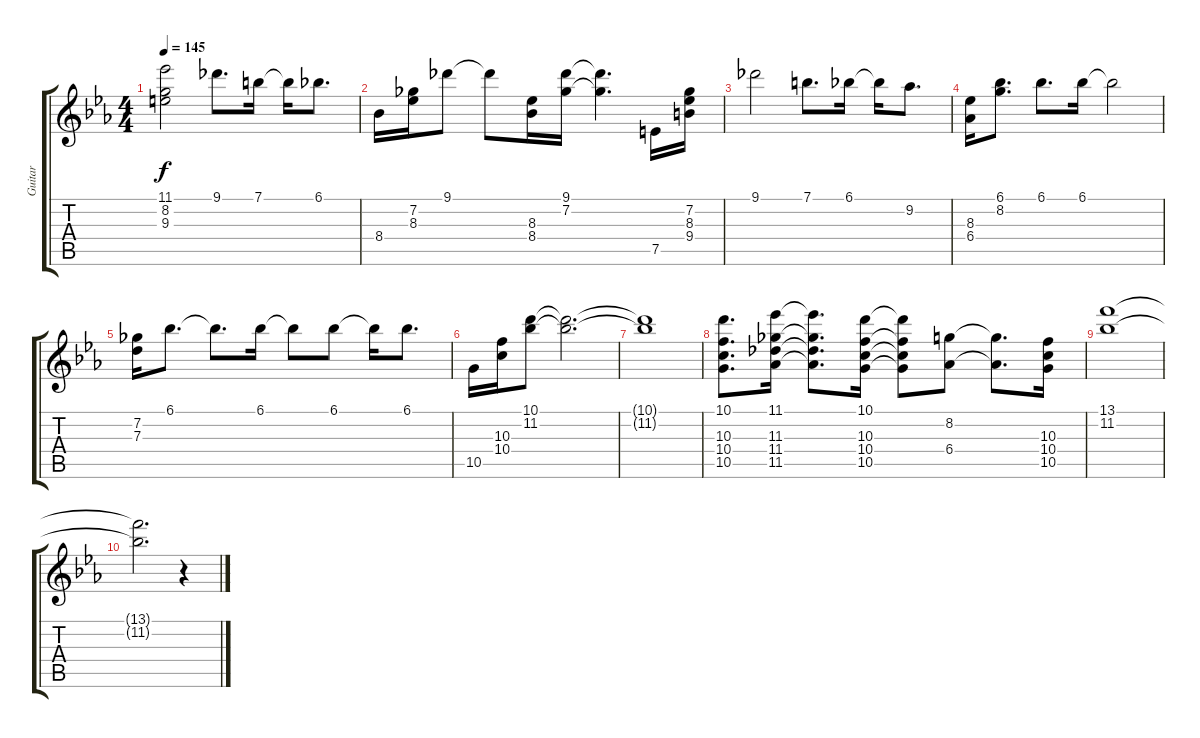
\track ("Guitar" "Guitar") {instrument electricguitarjazz}
\staff {score tabs}
\tuning (E4 B3 G3 D3 A2 E2) {hide}
\ts (4 4)
\tempo 145
\clef g2
\ks eb
(11.1{t} 8.2{t} 9.3{t}).2{dy f} 9.1.8{d} 7.1.16 7.1{t}.16 6.1.8{d} |
8.4.16 (7.2 8.3).16 9.1.8 9.1{t}.8 (8.3 8.4).16 (9.1 7.2).16 (9.1{t} 7.2{t}).4{d} 7.5.16 (7.2 8.3 9.4).16 |
9.1.2 7.1.8{d} 6.1.16 6.1{t}.16 9.2.8{d} |
(8.3 6.4).16 (6.1 8.2).8{d} 6.1.8{d} 6.1.16 6.1{t}.2 |
(7.2 7.3).16 6.1.8{d} 6.1{t}.8{d} 6.1.16 6.1{t}.8 6.1.8 6.1{t}.16 6.1.8{d} |
10.5.16 (10.3 10.4).16 (10.1 11.2).8 (10.1{t} 11.2{t}).2{d} |
(10.1{t} 11.2{t}).1 |
(10.1 10.3 10.4 10.5).8{d} (11.1 11.3 11.4 11.5).16 (11.1{t} 11.3{t} 11.4{t} 11.5{t}).8{d} (10.1 10.3 10.4 10.5).16 (10.1{t} 10.3{t} 10.4{t} 10.5{t}).8 (8.2 6.4).8 (8.2{t} 6.4{t}).8{d} (10.3 10.4 10.5).16 |
(13.1 11.2).1 |
(13.1{t} 11.2{t}).2{d} r.4
